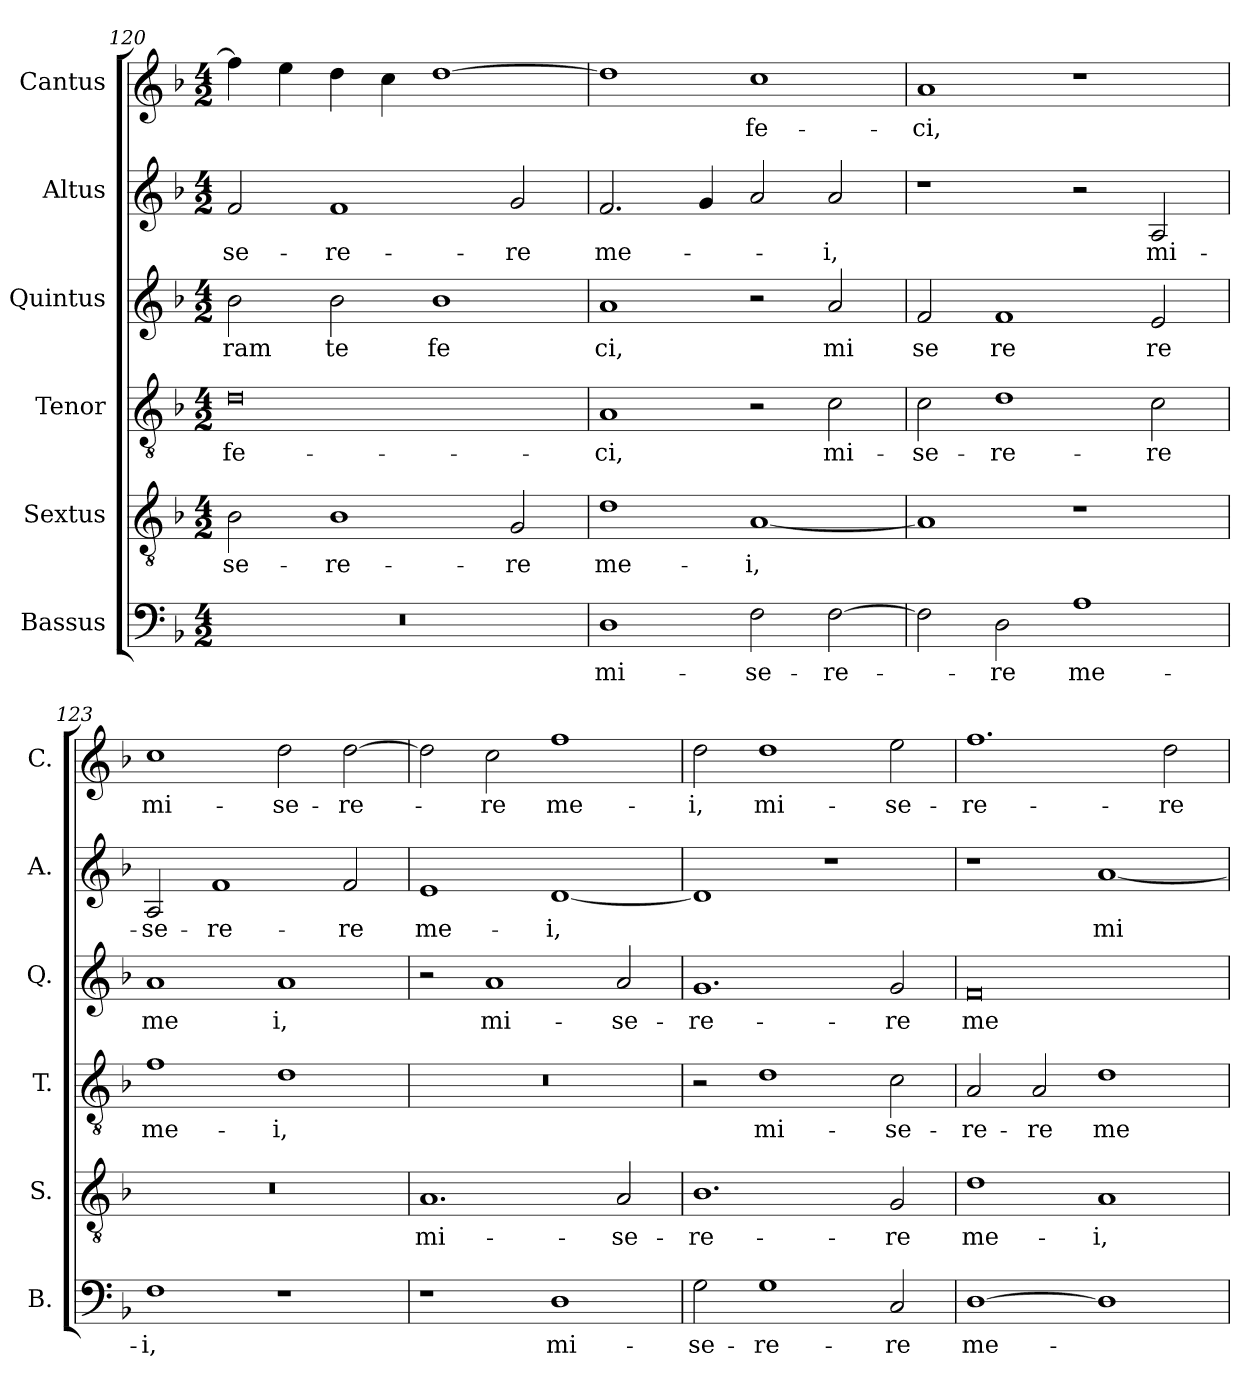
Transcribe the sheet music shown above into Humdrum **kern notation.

**kern	**text	**kern	**text	**kern	**text	**kern	**text	**kern	**text	**kern	**text
*part6	*part6	*part5	*part5	*part4	*part4	*part3	*part3	*part2	*part2	*part1	*part1
*staff6	*staff6	*staff5	*staff5	*staff4	*staff4	*staff3	*staff3	*staff2	*staff2	*staff1	*staff1
*I"Bassus	*	*I"Sextus	*	*I"Tenor	*	*I"Quintus	*	*I"Altus	*	*I"Cantus	*
*I'B.	*	*I'S.	*	*I'T.	*	*I'Q.	*	*I'A.	*	*I'C.	*
*clefF4	*	*clefGv2	*	*clefGv2	*	*clefG2	*	*clefG2	*	*clefG2	*
*k[b-]	*	*k[b-]	*	*k[b-]	*	*k[b-]	*	*k[b-]	*	*k[b-]	*
*M4/2	*	*M4/2	*	*M4/2	*	*M4/2	*	*M4/2	*	*M4/2	*
=120	=120	=120	=120	=120	=120	=120	=120	=120	=120	=120	=120
0r	.	2B-\	-se-	0d	fe-	2b-\	ram	2f/	-se-	4ff\]	.
.	.	.	.	.	.	.	.	.	.	4ee\	.
.	.	1B-	-re-	.	.	2b-\	te	1f	-re-	4dd\	.
.	.	.	.	.	.	.	.	.	.	4cc\	.
.	.	.	.	.	.	1b-	fe	.	.	[1dd	.
.	.	2G/	-re	.	.	.	.	2g/	-re	.	.
=121	=121	=121	=121	=121	=121	=121	=121	=121	=121	=121	=121
1D	mi-	1d	me-	1A	-ci,	1a	ci,	2.f/	me-	1dd]	.
.	.	.	.	.	.	.	.	4g/	.	.	.
2F\	-se-	[1A	-i,	2r	.	2r	.	2a/	.	1cc	fe-
[2F\	-re-	.	.	2c\	mi-	2a/	mi	2a/	-i,	.	.
=122	=122	=122	=122	=122	=122	=122	=122	=122	=122	=122	=122
2F\]	.	1A]	.	2c\	-se-	2f/	se	1r	.	1a	-ci,
2D\	-re	.	.	1d	-re-	1f	re	.	.	.	.
1A	me-	1r	.	.	.	.	.	2r	.	1r	.
.	.	.	.	2c\	-re	2e/	re	2A/	mi-	.	.
!!LO:LB:g=z
=123	=123	=123	=123	=123	=123	=123	=123	=123	=123	=123	=123
1F	-i,	0r	.	1f	me-	1a	me	2A/	-se-	1cc	mi-
.	.	.	.	.	.	.	.	1f	-re-	.	.
1r	.	.	.	1d	-i,	1a	i,	.	.	2dd\	-se-
.	.	.	.	.	.	.	.	2f/	-re	[2dd\	-re-
=124	=124	=124	=124	=124	=124	=124	=124	=124	=124	=124	=124
1r	.	1.A	mi-	0r	.	2r	.	1e	me-	2dd\]	.
.	.	.	.	.	.	1a	mi-	.	.	2cc\	-re
1D	mi-	.	.	.	.	.	.	[1d	-i,	1ff	me-
.	.	2A/	-se-	.	.	2a/	-se-	.	.	.	.
=125	=125	=125	=125	=125	=125	=125	=125	=125	=125	=125	=125
2G\	-se-	1.B-	-re-	2r	.	1.g	-re-	1d]	.	2dd\	-i,
1G	-re-	.	.	1d	mi-	.	.	.	.	1dd	mi-
.	.	.	.	.	.	.	.	1r	.	.	.
2C/	-re	2G/	-re	2c\	-se-	2g/	-re	.	.	2ee\	-se-
=126	=126	=126	=126	=126	=126	=126	=126	=126	=126	=126	=126
[1D	me-	1d	me-	2A/	-re-	0f	me-	1r	.	1.ff	-re-
.	.	.	.	2A/	-re	.	.	.	.	.	.
1D]	.	1A	-i,	1d	me-	.	.	[1a	mi-	.	.
.	.	.	.	.	.	.	.	.	.	2dd\	-re
=	=	=	=	=	=	=	=	=	=	=	=
*-	*-	*-	*-	*-	*-	*-	*-	*-	*-	*-	*-
